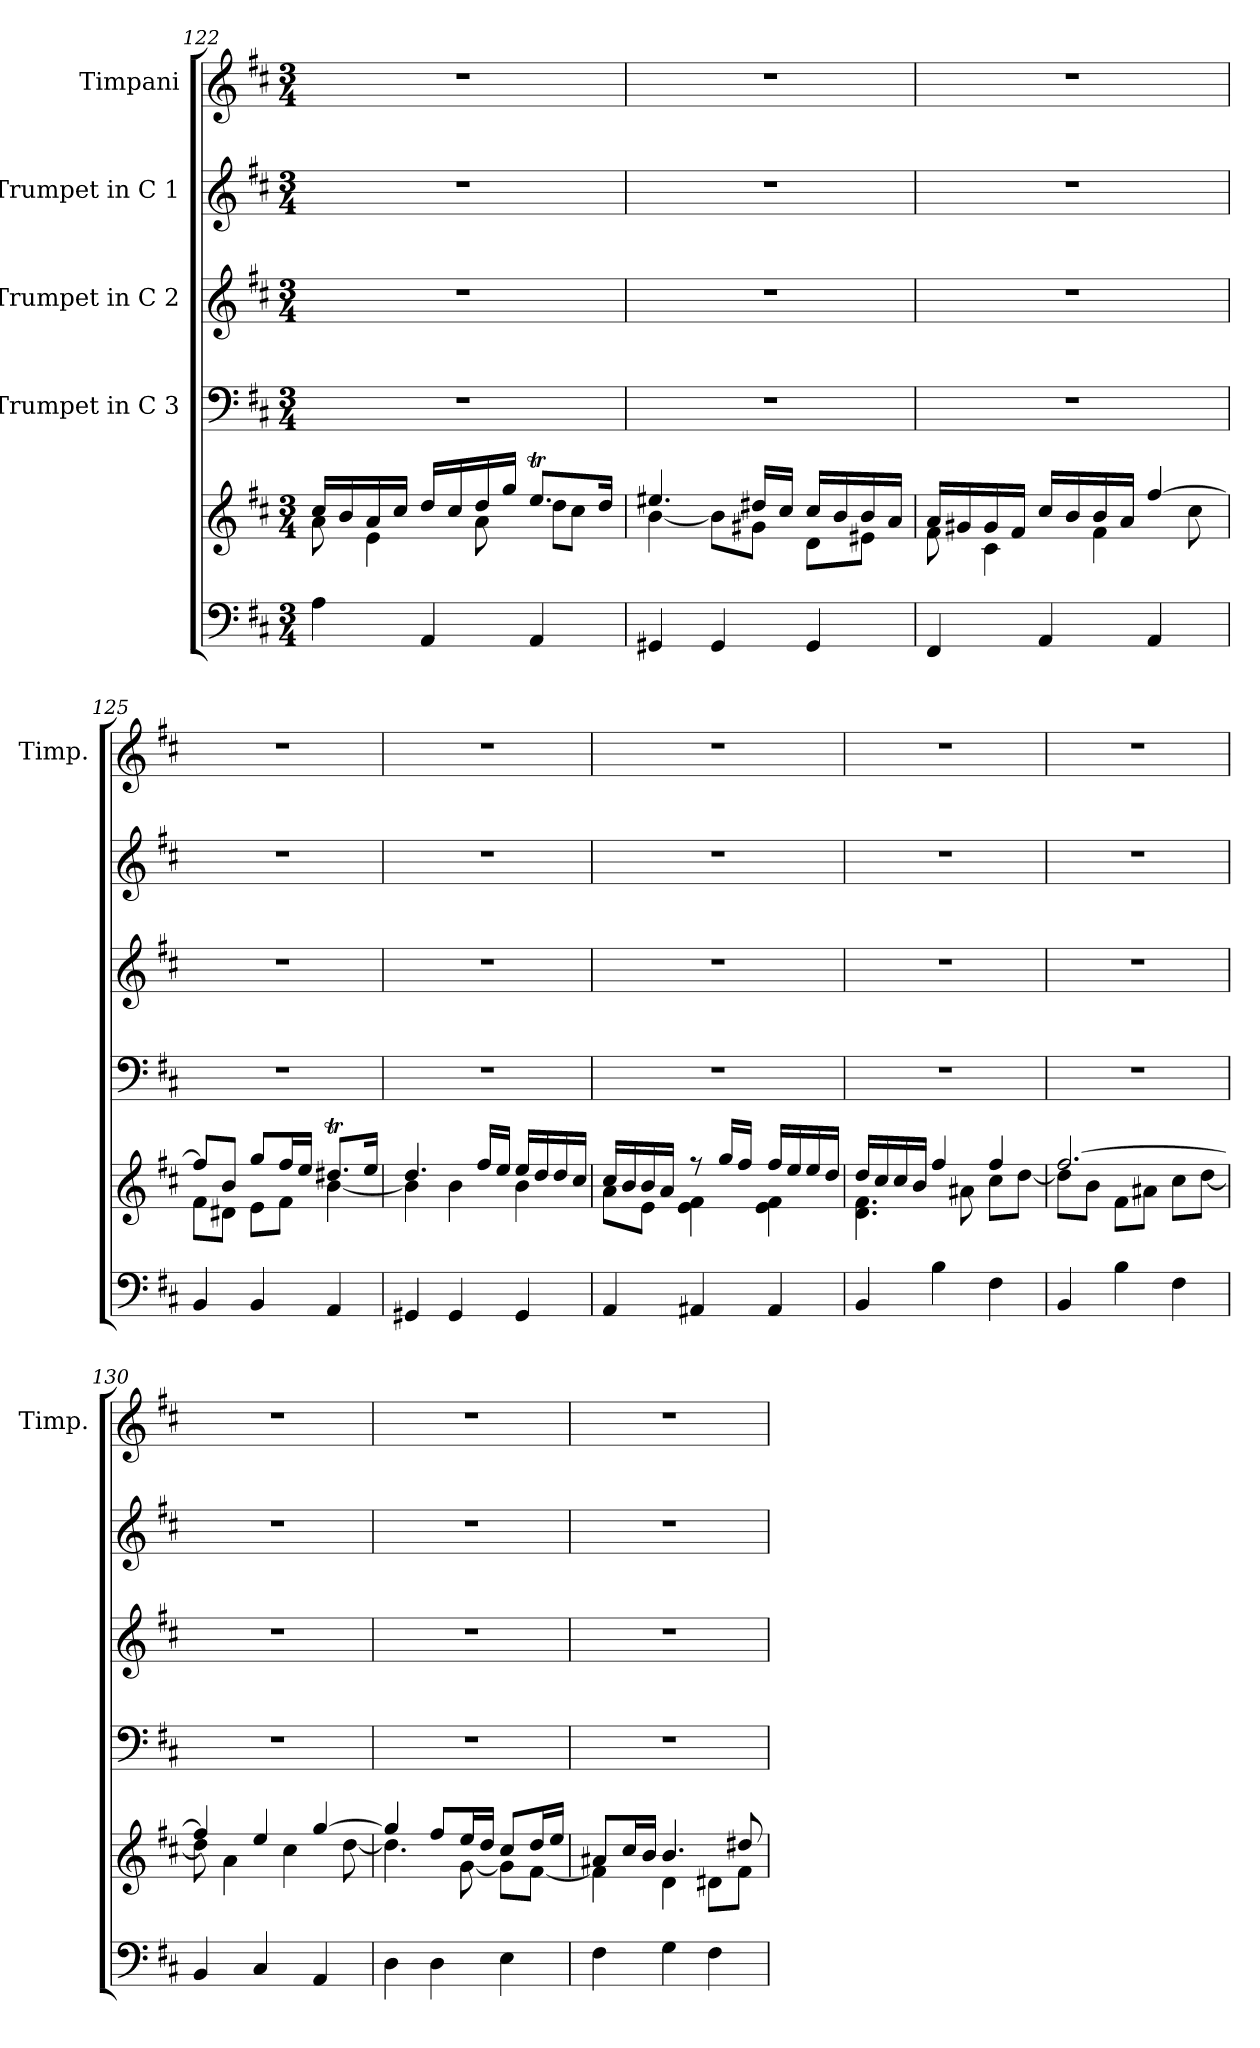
**kern	**kern	**kern	**kern	**kern	**kern
*part5	*part5	*part4	*part3	*part2	*part1
*staff6	*staff5	*staff4	*staff3	*staff2	*staff1
*	*	*I"Trumpet in C 3	*I"Trumpet in C 2	*I"Trumpet in C 1	*I"Timpani
*	*	*	*	*	*I'Timp.
*clefF4	*clefG2	*clefF4	*clefG2	*clefG2	*clefG2
*k[f#c#]	*k[f#c#]	*k[f#c#]	*k[f#c#]	*k[f#c#]	*k[f#c#]
*	*D:	*D:	*D:	*D:	*D:
*M3/4	*M3/4	*M3/4	*M3/4	*M3/4	*M3/4
=122	=122	=122	=122	=122	=122
*	*^	*	*	*	*
4A\	16cc#/LL	8a\	2.r	2.r	2.r	2.r
.	16b/	.	.	.	.	.
.	16a/	4e\	.	.	.	.
.	16cc#/JJ	.	.	.	.	.
4AA/	16dd/LL	.	.	.	.	.
.	16cc#/	.	.	.	.	.
.	16dd/	8a\	.	.	.	.
.	16gg/JJ	.	.	.	.	.
4AA/	8.eeT/L	8dd\L	.	.	.	.
.	.	8cc#\J	.	.	.	.
.	16dd/Jk	.	.	.	.	.
=123	=123	=123	=123	=123	=123	=123
4GG#X/	4.ee#X/	[4b\	2.r	2.r	2.r	2.r
4GG#/	.	8b\L]	.	.	.	.
.	16dd#X/LL	8g#X\J	.	.	.	.
.	16cc#/JJ	.	.	.	.	.
4GG#/	16cc#/LL	8d\L	.	.	.	.
.	16b/	.	.	.	.	.
.	16b/	8e#X\J	.	.	.	.
.	16a/JJ	.	.	.	.	.
!!LO:LB:g=z
=124	=124	=124	=124	=124	=124	=124
4FF#/	16a/LL	8f#\	2.r	2.r	2.r	2.r
.	16g#X/	.	.	.	.	.
.	16g#/	4c#\	.	.	.	.
.	16f#/JJ	.	.	.	.	.
4AA/	16cc#/LL	.	.	.	.	.
.	16b/	.	.	.	.	.
.	16b/	4f#\	.	.	.	.
.	16a/JJ	.	.	.	.	.
4AA/	[4ff#/	.	.	.	.	.
.	.	8cc#\	.	.	.	.
=125	=125	=125	=125	=125	=125	=125
4BB/	8ff#/L]	8f#\L	2.r	2.r	2.r	2.r
.	8b/J	8d#X\J	.	.	.	.
4BB/	8gg/L	8e\L	.	.	.	.
.	16ff#/L	8f#\J	.	.	.	.
.	16ee/JJ	.	.	.	.	.
4AA/	8.dd#Xt/L	[4b\	.	.	.	.
.	16ee/Jk	.	.	.	.	.
=126	=126	=126	=126	=126	=126	=126
4GG#X/	4.dd/	4b\]	2.r	2.r	2.r	2.r
4GG#/	.	4b\	.	.	.	.
.	16ff#/LL	.	.	.	.	.
.	16ee/JJ	.	.	.	.	.
4GG#/	16ee/LL	4b\	.	.	.	.
.	16dd/	.	.	.	.	.
.	16dd/	.	.	.	.	.
.	16cc#/JJ	.	.	.	.	.
=127	=127	=127	=127	=127	=127	=127
4AA/	16cc#/LL	8a\L	2.r	2.r	2.r	2.r
.	16b/	.	.	.	.	.
.	16b/	8e\J	.	.	.	.
.	16a/JJ	.	.	.	.	.
4AA#X/	8r	4e\ 4f#\	.	.	.	.
.	16gg/LL	.	.	.	.	.
.	16ff#/JJ	.	.	.	.	.
4AA#/	16ff#/LL	4e\ 4f#\	.	.	.	.
.	16ee/	.	.	.	.	.
.	16ee/	.	.	.	.	.
.	16dd/JJ	.	.	.	.	.
=128	=128	=128	=128	=128	=128	=128
4BB/	16dd/LL	4.d\ 4.f#\	2.r	2.r	2.r	2.r
.	16cc#/	.	.	.	.	.
.	16cc#/	.	.	.	.	.
.	16b/JJ	.	.	.	.	.
4B\	4ff#/	.	.	.	.	.
.	.	8a#X\	.	.	.	.
4F#\	4ff#/	8cc#\L	.	.	.	.
.	.	[8dd\J	.	.	.	.
=129	=129	=129	=129	=129	=129	=129
4BB/	[2.ff#/	8dd\L]	2.r	2.r	2.r	2.r
.	.	8b\J	.	.	.	.
4B\	.	8f#\L	.	.	.	.
.	.	8a#X\J	.	.	.	.
4F#\	.	8cc#\L	.	.	.	.
.	.	[8dd\J	.	.	.	.
=130	=130	=130	=130	=130	=130	=130
4BB/	4ff#/]	8dd\]	2.r	2.r	2.r	2.r
.	.	4a\	.	.	.	.
4C#/	4ee/	.	.	.	.	.
.	.	4cc#\	.	.	.	.
4AA/	[4gg/	.	.	.	.	.
.	.	[8dd\	.	.	.	.
!!LO:PB:g=z
=131	=131	=131	=131	=131	=131	=131
4D\	4gg/]	4.dd\]	2.r	2.r	2.r	2.r
4D\	8ff#/L	.	.	.	.	.
.	16ee/L	[8g\	.	.	.	.
.	16dd/JJ	.	.	.	.	.
4E\	8cc#/L	8g\L]	.	.	.	.
.	16dd/L	[8f#\J	.	.	.	.
.	16ee/JJ	.	.	.	.	.
=132	=132	=132	=132	=132	=132	=132
4F#\	8a#X/L	4f#\]	2.r	2.r	2.r	2.r
.	16cc#/L	.	.	.	.	.
.	16b/JJ	.	.	.	.	.
4G\	4.b/	4d\	.	.	.	.
4F#\	.	8d#X\L	.	.	.	.
.	8dd#X/	8f#\J	.	.	.	.
*	*v	*v	*	*	*	*
=	=	=	=	=	=
*-	*-	*-	*-	*-	*-
